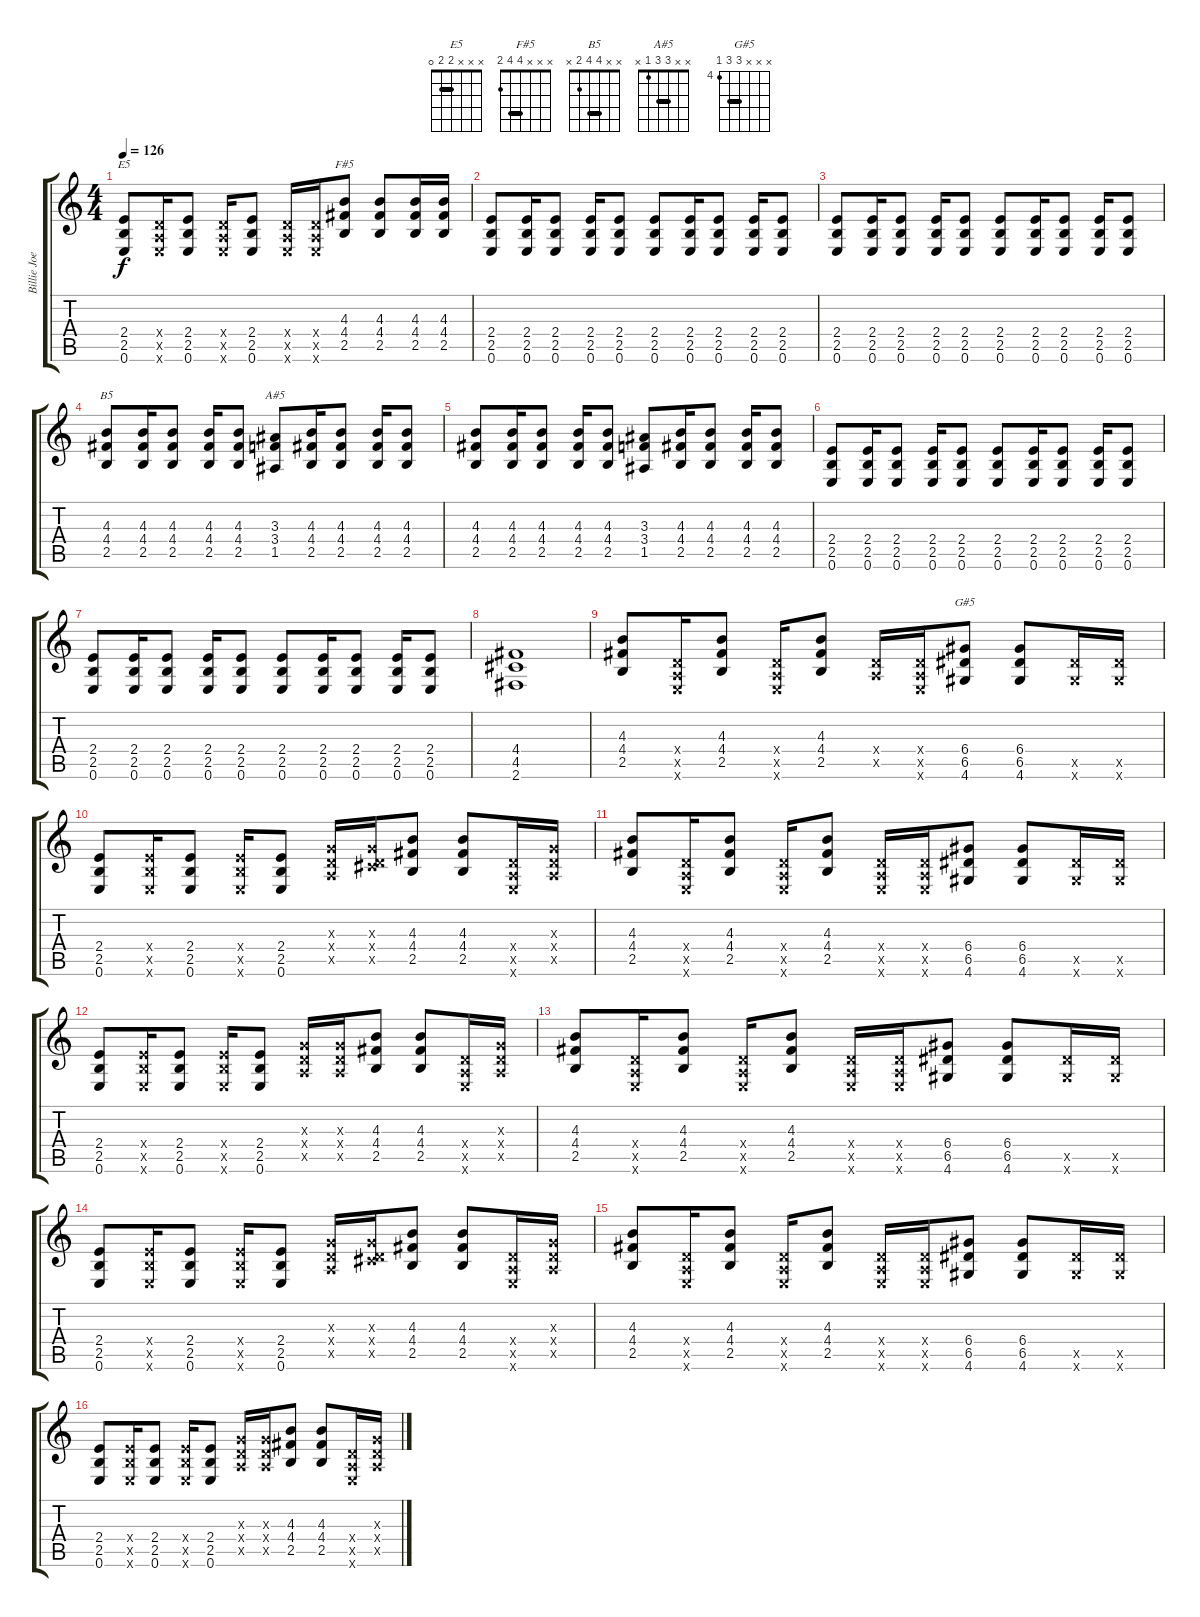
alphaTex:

\track ("Billie Joe solo" "Billie Joe") {instrument overdrivenguitar}
\staff {score tabs}
\tuning (E4 B3 G3 D3 A2 E2) {hide}
\chord ("E5" x x x 2 2 0) {barre 2}
\chord ("F#5" x x x 4 4 2) {barre 4}
\chord ("B5" x x 4 4 2 x) {barre 4}
\chord ("A#5" x x 3 3 1 x) {barre 3}
\chord ("G#5" x x x 6 6 4) {firstfret 4 barre 6}
\ts (4 4)
\tempo 126
\clef g2
\ks c
(2.4 2.5 0.6).8{ch "E5" dy f} (0.4{x} 0.5{x} 0.6{x}).16 (2.4 2.5 0.6).8 (0.4{x} 0.5{x} 0.6{x}).16 (2.4 2.5 0.6).8 (0.4{x} 0.5{x} 0.6{x}).16 (0.4{x} 0.5{x} 0.6{x}).16 (4.3 4.4 2.5).8{ch "F#5"} (4.3 4.4 2.5).8 (4.3 4.4 2.5).16 (4.3 4.4 2.5).16 |
(2.4 2.5 0.6).8 (2.4 2.5 0.6).16 (2.4 2.5 0.6).8 (2.4 2.5 0.6).16 (2.4 2.5 0.6).8 (2.4 2.5 0.6).8 (2.4 2.5 0.6).16 (2.4 2.5 0.6).8 (2.4 2.5 0.6).16 (2.4 2.5 0.6).8 |
(2.4 2.5 0.6).8 (2.4 2.5 0.6).16 (2.4 2.5 0.6).8 (2.4 2.5 0.6).16 (2.4 2.5 0.6).8 (2.4 2.5 0.6).8 (2.4 2.5 0.6).16 (2.4 2.5 0.6).8 (2.4 2.5 0.6).16 (2.4 2.5 0.6).8 |
(4.3 4.4 2.5).8{ch "B5"} (4.3 4.4 2.5).16 (4.3 4.4 2.5).8 (4.3 4.4 2.5).16 (4.3 4.4 2.5).8 (3.3 3.4 1.5).8{ch "A#5"} (4.3 4.4 2.5).16 (4.3 4.4 2.5).8 (4.3 4.4 2.5).16 (4.3 4.4 2.5).8 |
(4.3 4.4 2.5).8 (4.3 4.4 2.5).16 (4.3 4.4 2.5).8 (4.3 4.4 2.5).16 (4.3 4.4 2.5).8 (3.3 3.4 1.5).8 (4.3 4.4 2.5).16 (4.3 4.4 2.5).8 (4.3 4.4 2.5).16 (4.3 4.4 2.5).8 |
(2.4 2.5 0.6).8 (2.4 2.5 0.6).16 (2.4 2.5 0.6).8 (2.4 2.5 0.6).16 (2.4 2.5 0.6).8 (2.4 2.5 0.6).8 (2.4 2.5 0.6).16 (2.4 2.5 0.6).8 (2.4 2.5 0.6).16 (2.4 2.5 0.6).8 |
(2.4 2.5 0.6).8 (2.4 2.5 0.6).16 (2.4 2.5 0.6).8 (2.4 2.5 0.6).16 (2.4 2.5 0.6).8 (2.4 2.5 0.6).8 (2.4 2.5 0.6).16 (2.4 2.5 0.6).8 (2.4 2.5 0.6).16 (2.4 2.5 0.6).8 |
(4.4 4.5 2.6).1 |
(4.3 4.4 2.5).8 (0.4{x} 0.5{x} 0.6{x}).16 (4.3 4.4 2.5).8 (0.4{x} 0.5{x} 0.6{x}).16 (4.3 4.4 2.5).8 (0.4{x} 0.5{x}).16 (0.4{x} 0.5{x} 0.6{x}).16 (6.4 6.5 4.6).8{ch "G#5"} (6.4 6.5 4.6).8 (6.5{x} 4.6{x}).16 (6.5{x} 4.6{x}).16 |
(2.4 2.5 0.6).8 (2.4{x} 2.5{x} 0.6{x}).16 (2.4 2.5 0.6).8 (2.4{x} 2.5{x} 0.6{x}).16 (2.4 2.5 0.6).8 (0.3{x} 0.4{x} 0.5{x}).16 (0.3{x} 0.4{x} 4.5{x}).16 (4.3 4.4 2.5).8 (4.3 4.4 2.5).8 (0.4{x} 0.5{x} 0.6{x}).16 (0.3{x} 0.4{x} 0.5{x}).16 |
(4.3 4.4 2.5).8 (0.4{x} 0.5{x} 0.6{x}).16 (4.3 4.4 2.5).8 (0.4{x} 0.5{x} 0.6{x}).16 (4.3 4.4 2.5).8 (0.4{x} 0.5{x} 0.6{x}).16 (0.4{x} 0.5{x} 0.6{x}).16 (6.4 6.5 4.6).8 (6.4 6.5 4.6).8 (6.5{x} 4.6{x}).16 (6.5{x} 4.6{x}).16 |
(2.4 2.5 0.6).8 (2.4{x} 2.5{x} 0.6{x}).16 (2.4 2.5 0.6).8 (2.4{x} 2.5{x} 0.6{x}).16 (2.4 2.5 0.6).8 (0.3{x} 0.4{x} 0.5{x}).16 (0.3{x} 0.4{x} 0.5{x}).16 (4.3 4.4 2.5).8 (4.3 4.4 2.5).8 (0.4{x} 0.5{x} 0.6{x}).16 (0.3{x} 0.4{x} 0.5{x}).16 |
(4.3 4.4 2.5).8 (0.4{x} 0.5{x} 0.6{x}).16 (4.3 4.4 2.5).8 (0.4{x} 0.5{x} 0.6{x}).16 (4.3 4.4 2.5).8 (0.4{x} 0.5{x} 0.6{x}).16 (0.4{x} 0.5{x} 0.6{x}).16 (6.4 6.5 4.6).8 (6.4 6.5 4.6).8 (6.5{x} 4.6{x}).16 (6.5{x} 4.6{x}).16 |
(2.4 2.5 0.6).8 (2.4{x} 2.5{x} 0.6{x}).16 (2.4 2.5 0.6).8 (2.4{x} 2.5{x} 0.6{x}).16 (2.4 2.5 0.6).8 (0.3{x} 0.4{x} 0.5{x}).16 (0.3{x} 0.4{x} 4.5{x}).16 (4.3 4.4 2.5).8 (4.3 4.4 2.5).8 (0.4{x} 0.5{x} 0.6{x}).16 (0.3{x} 0.4{x} 0.5{x}).16 |
(4.3 4.4 2.5).8 (0.4{x} 0.5{x} 0.6{x}).16 (4.3 4.4 2.5).8 (0.4{x} 0.5{x} 0.6{x}).16 (4.3 4.4 2.5).8 (0.4{x} 0.5{x} 0.6{x}).16 (0.4{x} 0.5{x} 0.6{x}).16 (6.4 6.5 4.6).8 (6.4 6.5 4.6).8 (6.5{x} 4.6{x}).16 (6.5{x} 4.6{x}).16 |
(2.4 2.5 0.6).8 (2.4{x} 2.5{x} 0.6{x}).16 (2.4 2.5 0.6).8 (2.4{x} 2.5{x} 0.6{x}).16 (2.4 2.5 0.6).8 (0.3{x} 0.4{x} 0.5{x}).16 (0.3{x} 0.4{x} 0.5{x}).16 (4.3 4.4 2.5).8 (4.3 4.4 2.5).8 (0.4{x} 0.5{x} 0.6{x}).16 (0.3{x} 0.4{x} 0.5{x}).16
